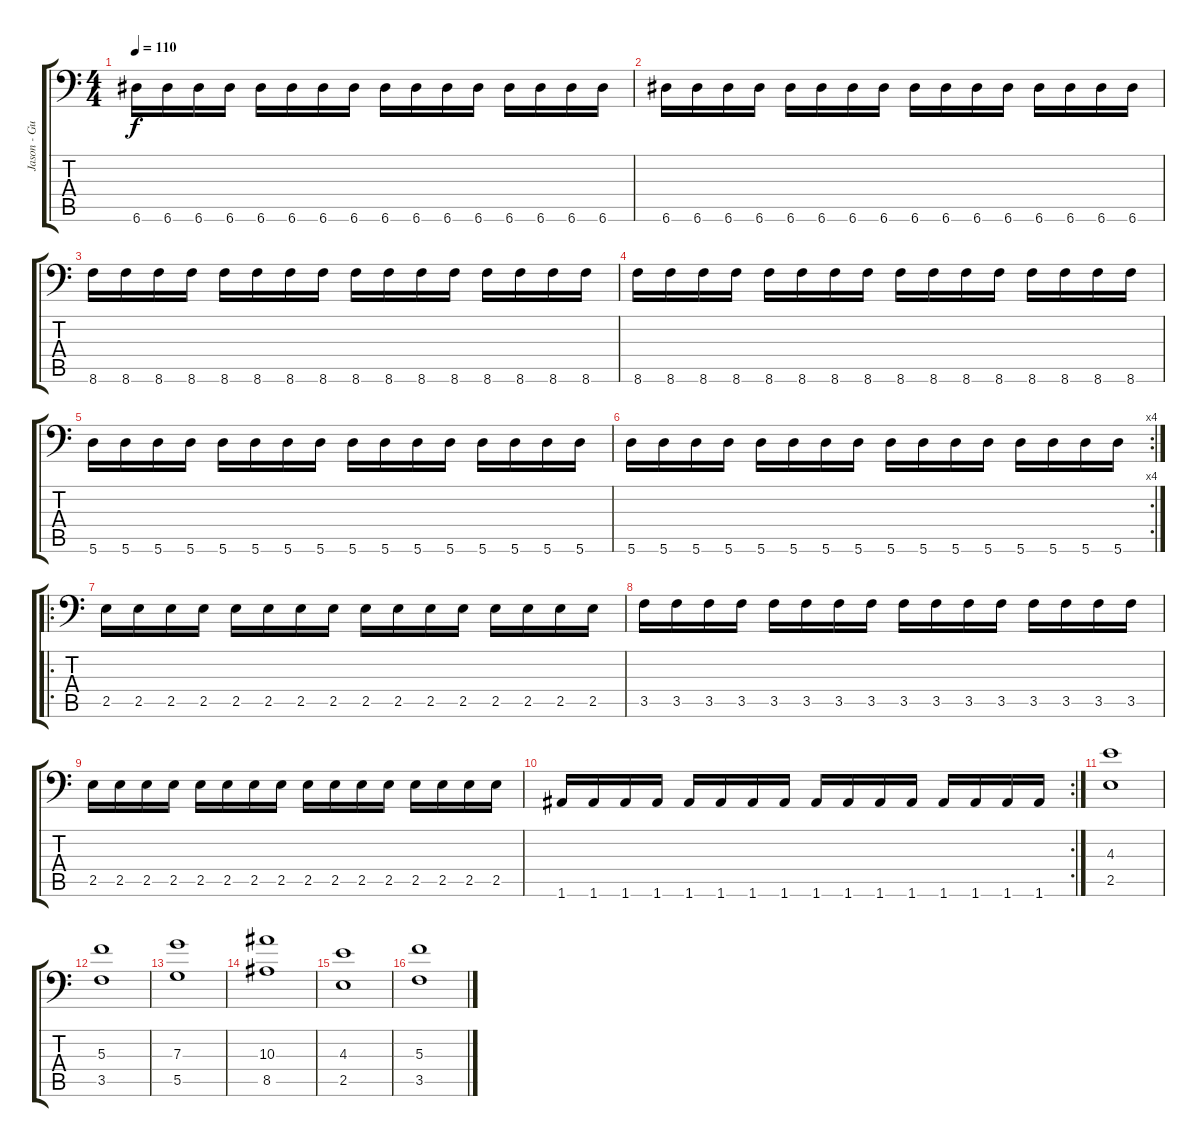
\track ("Jason - Guitar" "Jason - Gu") {instrument distortionguitar}
\staff {score tabs}
\tuning (A3 E3 C3 G2 D2 A1) {hide}
\ts (4 4)
\tempo 110
\clef f4
\ks c
6.6.16{dy f} 6.6.16 6.6.16 6.6.16 6.6.16 6.6.16 6.6.16 6.6.16 6.6.16 6.6.16 6.6.16 6.6.16 6.6.16 6.6.16 6.6.16 6.6.16 |
6.6.16 6.6.16 6.6.16 6.6.16 6.6.16 6.6.16 6.6.16 6.6.16 6.6.16 6.6.16 6.6.16 6.6.16 6.6.16 6.6.16 6.6.16 6.6.16 |
8.6.16 8.6.16 8.6.16 8.6.16 8.6.16 8.6.16 8.6.16 8.6.16 8.6.16 8.6.16 8.6.16 8.6.16 8.6.16 8.6.16 8.6.16 8.6.16 |
8.6.16 8.6.16 8.6.16 8.6.16 8.6.16 8.6.16 8.6.16 8.6.16 8.6.16 8.6.16 8.6.16 8.6.16 8.6.16 8.6.16 8.6.16 8.6.16 |
5.6.16 5.6.16 5.6.16 5.6.16 5.6.16 5.6.16 5.6.16 5.6.16 5.6.16 5.6.16 5.6.16 5.6.16 5.6.16 5.6.16 5.6.16 5.6.16 |
\rc 4
5.6.16 5.6.16 5.6.16 5.6.16 5.6.16 5.6.16 5.6.16 5.6.16 5.6.16 5.6.16 5.6.16 5.6.16 5.6.16 5.6.16 5.6.16 5.6.16 |
\ro
2.5.16 2.5.16 2.5.16 2.5.16 2.5.16 2.5.16 2.5.16 2.5.16 2.5.16 2.5.16 2.5.16 2.5.16 2.5.16 2.5.16 2.5.16 2.5.16 |
3.5.16 3.5.16 3.5.16 3.5.16 3.5.16 3.5.16 3.5.16 3.5.16 3.5.16 3.5.16 3.5.16 3.5.16 3.5.16 3.5.16 3.5.16 3.5.16 |
2.5.16 2.5.16 2.5.16 2.5.16 2.5.16 2.5.16 2.5.16 2.5.16 2.5.16 2.5.16 2.5.16 2.5.16 2.5.16 2.5.16 2.5.16 2.5.16 |
\rc 2
1.6.16 1.6.16 1.6.16 1.6.16 1.6.16 1.6.16 1.6.16 1.6.16 1.6.16 1.6.16 1.6.16 1.6.16 1.6.16 1.6.16 1.6.16 1.6.16 |
(4.3 2.5).1 |
(5.3 3.5).1 |
(7.3 5.5).1 |
(10.3 8.5).1 |
(4.3 2.5).1 |
(5.3 3.5).1
